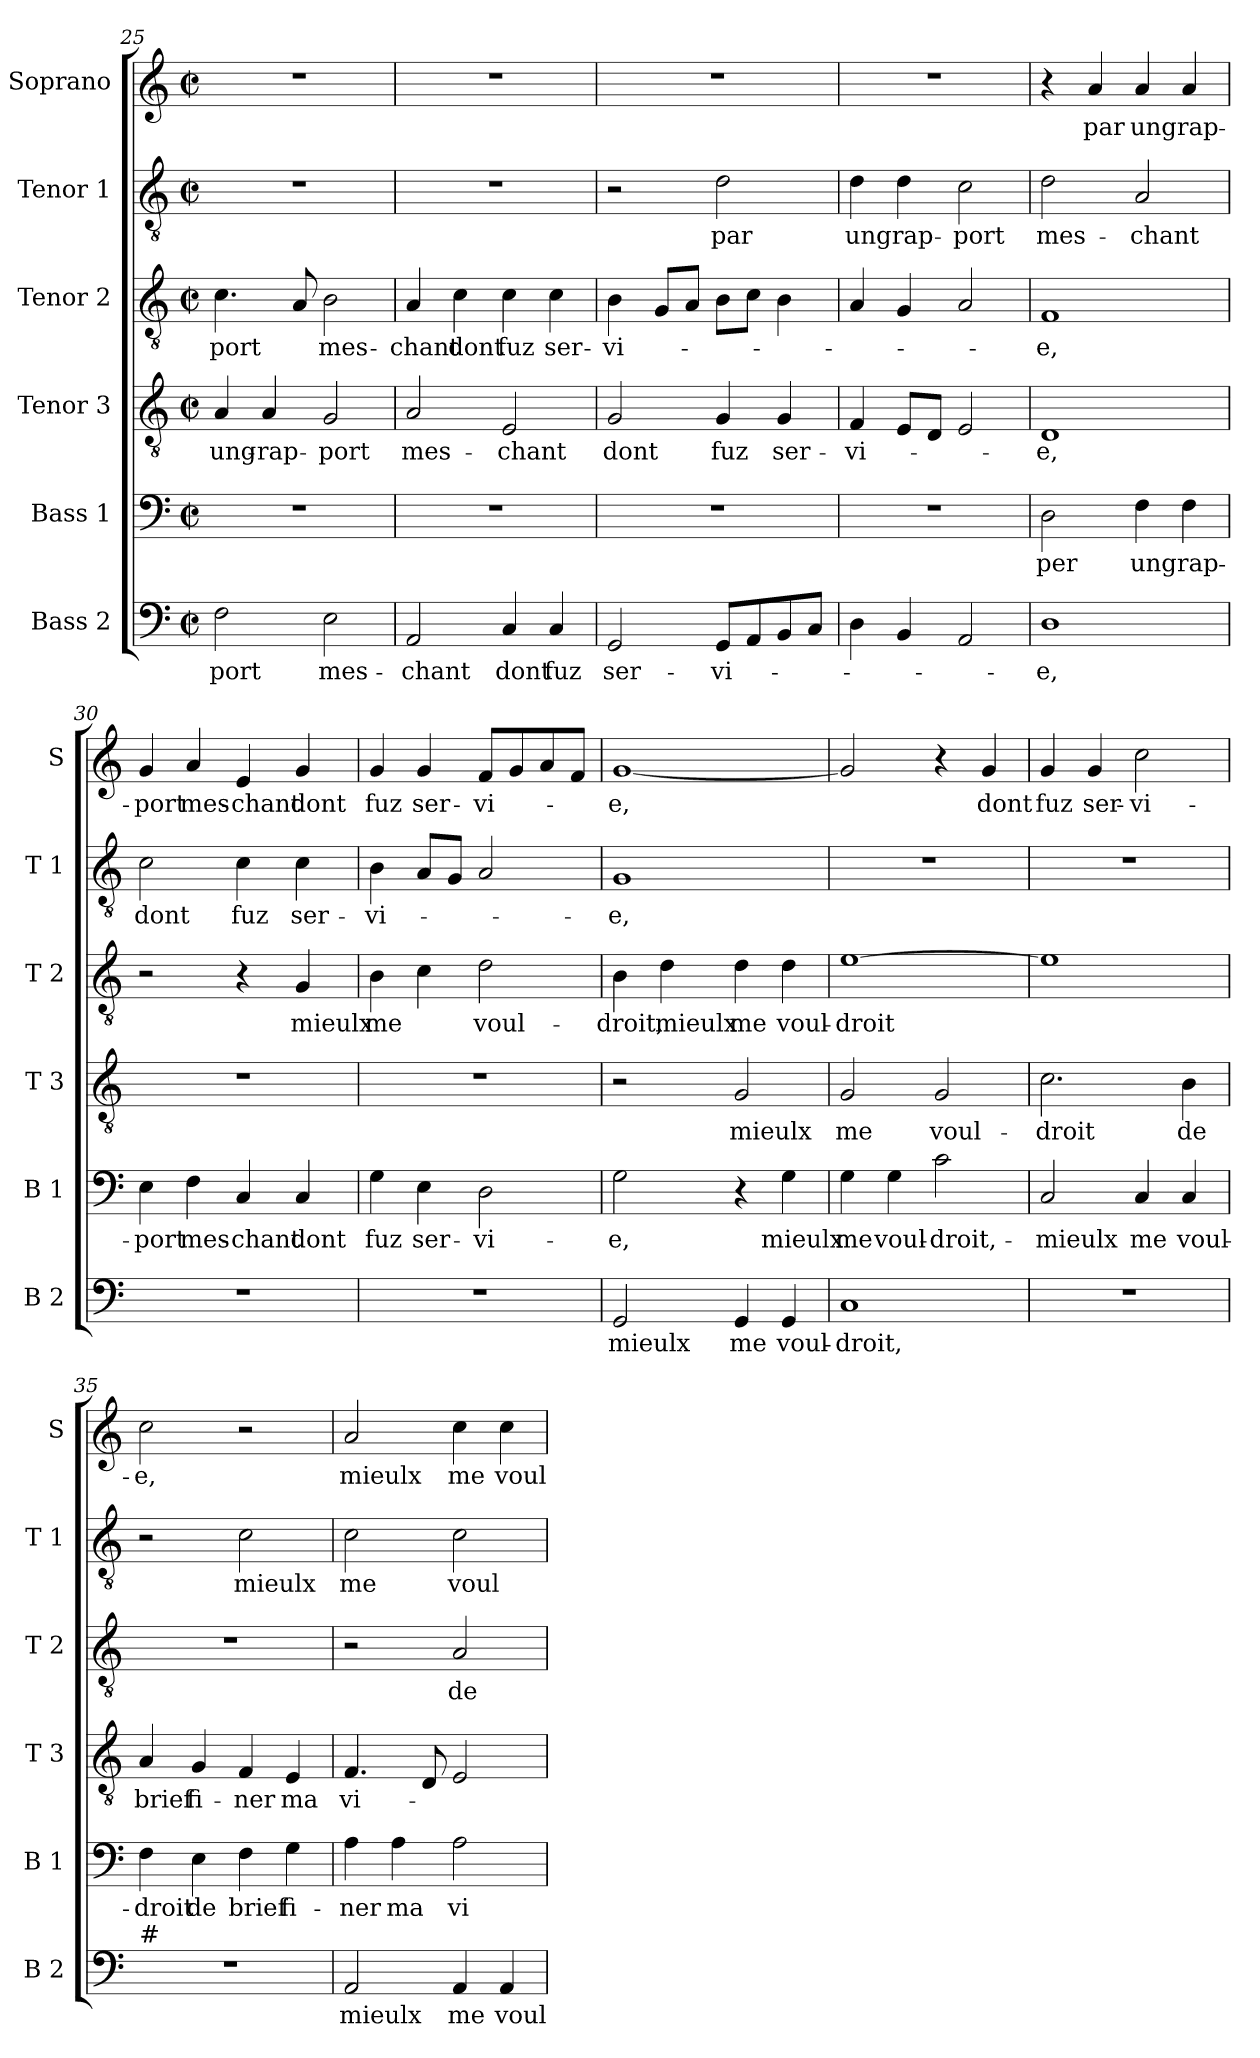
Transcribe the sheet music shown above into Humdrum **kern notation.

**kern	**text	**kern	**text	**kern	**text	**kern	**text	**kern	**text	**kern	**text
*part6	*part6	*part5	*part5	*part4	*part4	*part3	*part3	*part2	*part2	*part1	*part1
*staff6	*staff6	*staff5	*staff5	*staff4	*staff4	*staff3	*staff3	*staff2	*staff2	*staff1	*staff1
*I"Bass 2	*	*I"Bass 1	*	*I"Tenor 3	*	*I"Tenor 2	*	*I"Tenor 1	*	*I"Soprano	*
*I'B 2	*	*I'B 1	*	*I'T 3	*	*I'T 2	*	*I'T 1	*	*I'S	*
*clefF4	*	*clefF4	*	*clefGv2	*	*clefGv2	*	*clefGv2	*	*clefG2	*
*k[]	*	*k[]	*	*k[]	*	*k[]	*	*k[]	*	*k[]	*
*M2/2	*	*M2/2	*	*M2/2	*	*M2/2	*	*M2/2	*	*M2/2	*
*met(c|)	*	*met(c|)	*	*met(c|)	*	*met(c|)	*	*met(c|)	*	*met(c|)	*
=25	=25	=25	=25	=25	=25	=25	=25	=25	=25	=25	=25
!	!LO:LY:b	!	!	!	!LO:LY:b	!	!LO:LY:b	!	!	!	!
2F\	port	1r	.	4A/	ung-	4.c\	-port	1r	.	1r	.
!	!	!	!	!	!LO:LY:b	!	!	!	!	!	!
.	.	.	.	4A/	-rap-	.	.	.	.	.	.
.	.	.	.	.	.	8A/	.	.	.	.	.
!	!LO:LY:b	!	!	!	!LO:LY:b	!	!LO:LY:b	!	!	!	!
2E\	mes-	.	.	2G/	-port	2B\	mes-	.	.	.	.
=26	=26	=26	=26	=26	=26	=26	=26	=26	=26	=26	=26
!	!LO:LY:b	!	!	!	!LO:LY:b	!	!LO:LY:b	!	!	!	!
2AA/	-chant	1r	.	2A/	mes-	4A/	-chant	1r	.	1r	.
!	!	!	!	!	!	!	!LO:LY:b	!	!	!	!
.	.	.	.	.	.	4c\	dont	.	.	.	.
!	!LO:LY:b	!	!	!	!LO:LY:b	!	!LO:LY:b	!	!	!	!
4C/	dont	.	.	2E/	-chant	4c\	fuz	.	.	.	.
!	!LO:LY:b	!	!	!	!	!	!LO:LY:b	!	!	!	!
4C/	fuz	.	.	.	.	4c\	ser-	.	.	.	.
=27	=27	=27	=27	=27	=27	=27	=27	=27	=27	=27	=27
!	!LO:LY:b	!	!	!	!LO:LY:b	!	!LO:LY:b	!	!	!	!
2GG/	ser-	1r	.	2G/	dont	4B\	-vi-	2r	.	1r	.
.	.	.	.	.	.	8G/L	.	.	.	.	.
.	.	.	.	.	.	8A/J	.	.	.	.	.
!	!LO:LY:b	!	!	!	!LO:LY:b	!	!	!	!LO:LY:b	!	!
8GG/L	-vi-	.	.	4G/	fuz	8B\L	.	2d\	par	.	.
8AA/	.	.	.	.	.	8c\J	.	.	.	.	.
!	!	!	!	!	!LO:LY:b	!	!	!	!	!	!
8BB/	.	.	.	4G/	ser-	4B\	.	.	.	.	.
8C/J	.	.	.	.	.	.	.	.	.	.	.
=28	=28	=28	=28	=28	=28	=28	=28	=28	=28	=28	=28
!	!	!	!	!	!LO:LY:b	!	!	!	!LO:LY:b	!	!
4D\	.	1r	.	4F/	-vi-	4A/	.	4d\	ung	1r	.
!	!	!	!	!	!	!	!	!	!LO:LY:b	!	!
4BB/	.	.	.	8E/L	.	4G/	.	4d\	rap-	.	.
.	.	.	.	8D/J	.	.	.	.	.	.	.
!	!	!	!	!	!	!	!	!	!LO:LY:b	!	!
2AA/	.	.	.	2E/	.	2A/	.	2c\	-port	.	.
!!LO:LB:g=z
=29	=29	=29	=29	=29	=29	=29	=29	=29	=29	=29	=29
!	!LO:LY:b	!	!LO:LY:b	!	!LO:LY:b	!	!LO:LY:b	!	!LO:LY:b	!	!
1D	-e,	2D\	per	1D	-e,	1F	-e,	2d\	mes-	4r	.
!	!	!	!	!	!	!	!	!	!	!	!LO:LY:b
.	.	.	.	.	.	.	.	.	.	4a/	par
!	!	!	!LO:LY:b	!	!	!	!	!	!LO:LY:b	!	!LO:LY:b
.	.	4F\	ung	.	.	.	.	2A/	-chant	4a/	ung
!	!	!	!LO:LY:b	!	!	!	!	!	!	!	!LO:LY:b
.	.	4F\	rap-	.	.	.	.	.	.	4a/	rap-
=30	=30	=30	=30	=30	=30	=30	=30	=30	=30	=30	=30
!	!	!	!LO:LY:b	!	!	!	!	!	!LO:LY:b	!	!LO:LY:b
1r	.	4E\	-port	1r	.	2r	.	2c\	dont	4g/	-port
!	!	!	!LO:LY:b	!	!	!	!	!	!	!	!LO:LY:b
.	.	4F\	mes-	.	.	.	.	.	.	4a/	mes-
!	!	!	!LO:LY:b	!	!	!	!	!	!LO:LY:b	!	!LO:LY:b
.	.	4C/	-chant	.	.	4r	.	4c\	fuz	4e/	-chant
!	!	!	!LO:LY:b	!	!	!	!LO:LY:b	!	!LO:LY:b	!	!LO:LY:b
.	.	4C/	dont	.	.	4G/	mieulx	4c\	ser-	4g/	dont
=31	=31	=31	=31	=31	=31	=31	=31	=31	=31	=31	=31
!	!	!	!LO:LY:b	!	!	!	!LO:LY:b	!	!LO:LY:b	!	!LO:LY:b
1r	.	4G\	fuz	1r	.	4B\	me	4B\	-vi-	4g/	fuz
!	!	!	!LO:LY:b	!	!	!	!	!	!	!	!LO:LY:b
.	.	4E\	ser-	.	.	4c\	.	8A/L	.	4g/	ser-
.	.	.	.	.	.	.	.	8G/J	.	.	.
!	!	!	!LO:LY:b	!	!	!	!LO:LY:b	!	!	!	!LO:LY:b
.	.	2D\	-vi-	.	.	2d\	voul-	2A/	.	8f/L	-vi-
.	.	.	.	.	.	.	.	.	.	8g/	.
.	.	.	.	.	.	.	.	.	.	8a/	.
.	.	.	.	.	.	.	.	.	.	8f/J	.
=32	=32	=32	=32	=32	=32	=32	=32	=32	=32	=32	=32
!	!LO:LY:b	!	!LO:LY:b	!	!	!	!LO:LY:b	!	!LO:LY:b	!	!LO:LY:b
2GG/	mieulx	2G\	-e,	2r	.	4B\	-droit,	1G	-e,	[1g	-e,
!	!	!	!	!	!	!	!LO:LY:b	!	!	!	!
.	.	.	.	.	.	4d\	mieulx	.	.	.	.
!	!LO:LY:b	!	!	!	!LO:LY:b	!	!LO:LY:b	!	!	!	!
4GG/	me	4r	.	2G/	mieulx	4d\	me	.	.	.	.
!	!LO:LY:b	!	!LO:LY:b	!	!	!	!LO:LY:b	!	!	!	!
4GG/	voul-	4G\	mieulx	.	.	4d\	voul-	.	.	.	.
!!LO:PB:g=z
=33	=33	=33	=33	=33	=33	=33	=33	=33	=33	=33	=33
!	!LO:LY:b	!	!LO:LY:b	!	!LO:LY:b	!	!LO:LY:b	!	!	!	!
1C	-droit,	4G\	me	2G/	me	[1e	-droit	1r	.	2g/]	.
!	!	!	!LO:LY:b	!	!	!	!	!	!	!	!
.	.	4G\	voul-	.	.	.	.	.	.	.	.
!	!	!	!LO:LY:b	!	!LO:LY:b	!	!	!	!	!	!
.	.	2c\	-droit,-	2G/	voul-	.	.	.	.	4r	.
!	!	!	!	!	!	!	!	!	!	!	!LO:LY:b
.	.	.	.	.	.	.	.	.	.	4g/	dont
!!LO:PB:g=z
=34	=34	=34	=34	=34	=34	=34	=34	=34	=34	=34	=34
!	!	!	!LO:LY:b	!	!LO:LY:b	!	!	!	!	!	!LO:LY:b
1r	.	2C/	-mieulx	2.c\	-droit	1e]	.	1r	.	4g/	fuz
!	!	!	!	!	!	!	!	!	!	!	!LO:LY:b
.	.	.	.	.	.	.	.	.	.	4g/	ser-
!	!	!	!LO:LY:b	!	!	!	!	!	!	!	!LO:LY:b
.	.	4C/	me	.	.	.	.	.	.	2cc\	-vi-
!	!	!	!LO:LY:b	!	!LO:LY:b	!	!	!	!	!	!
.	.	4C/	voul-	4B\	de	.	.	.	.	.	.
=35	=35	=35	=35	=35	=35	=35	=35	=35	=35	=35	=35
!LO:TX:a:t=#	!	!	!	!	!	!	!	!	!	!	!
!	!	!	!LO:LY:b	!	!LO:LY:b	!	!	!	!	!	!LO:LY:b
1r	.	4F\	-droit	4A/	brief	1r	.	2r	.	2cc\	-e,
!	!	!	!LO:LY:b	!	!LO:LY:b	!	!	!	!	!	!
.	.	4E\	de	4G/	fi-	.	.	.	.	.	.
!	!	!	!LO:LY:b	!	!LO:LY:b	!	!	!	!LO:LY:b	!	!
.	.	4F\	brief	4F/	-ner	.	.	2c\	mieulx	2r	.
!	!	!	!LO:LY:b	!	!LO:LY:b	!	!	!	!	!	!
.	.	4G\	fi-	4E/	ma	.	.	.	.	.	.
=36	=36	=36	=36	=36	=36	=36	=36	=36	=36	=36	=36
!	!LO:LY:b	!	!LO:LY:b	!	!LO:LY:b	!	!	!	!LO:LY:b	!	!LO:LY:b
2AA/	mieulx	4A\	-ner	4.F/	vi-	2r	.	2c\	me	2a/	mieulx
!	!	!	!LO:LY:b	!	!	!	!	!	!	!	!
.	.	4A\	ma	.	.	.	.	.	.	.	.
.	.	.	.	8D/	.	.	.	.	.	.	.
!	!LO:LY:b	!	!LO:LY:b	!	!	!	!LO:LY:b	!	!LO:LY:b	!	!LO:LY:b
4AA/	me	2A\	vi-	2E/	.	2A/	de	2c\	voul-	4cc\	me
!	!LO:LY:b	!	!	!	!	!	!	!	!	!	!LO:LY:b
4AA/	voul-	.	.	.	.	.	.	.	.	4cc\	voul-
=	=	=	=	=	=	=	=	=	=	=	=
*-	*-	*-	*-	*-	*-	*-	*-	*-	*-	*-	*-
